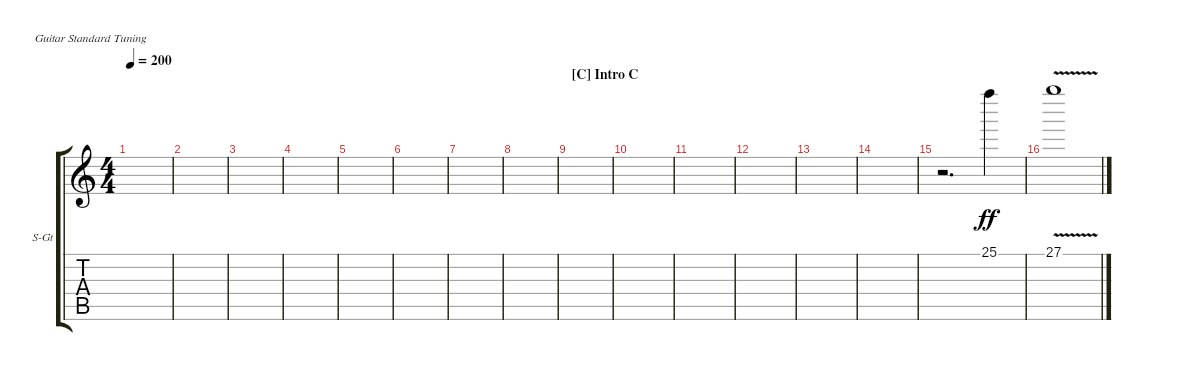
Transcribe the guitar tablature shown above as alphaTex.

\defaultSystemsLayout 4
\bracketExtendMode groupsimilarinstruments
\firstSystemTrackNameOrientation horizontal
\otherSystemsTrackNameOrientation horizontal
\track ("Some acoustic" "S-Gt") {instrument acousticguitarsteel}
\staff {score tabs}
\tuning (E4 B3 G3 D3 A2 E2)
\ts (4 4)
\tempo 200
\clef g2
\scale
0.333333
\ks c
|
\scale
0.333333 |
\scale
0.333333 |
\scale
0.333333 |
\scale
0.333333 |
\scale
0.333333 |
\scale
0.333333 |
\scale
0.333333 |
\section ("C" "Intro C")
\scale
0.333333 |
\scale
0.333333 |
\scale
0.333333 |
\scale
0.333333 |
\scale
0.333333 |
\scale
0.333333 |
\scale
0.333333 r.2{d} 25.1.4{dy ff} |
\scale
0.333333 27.1{v}.1
